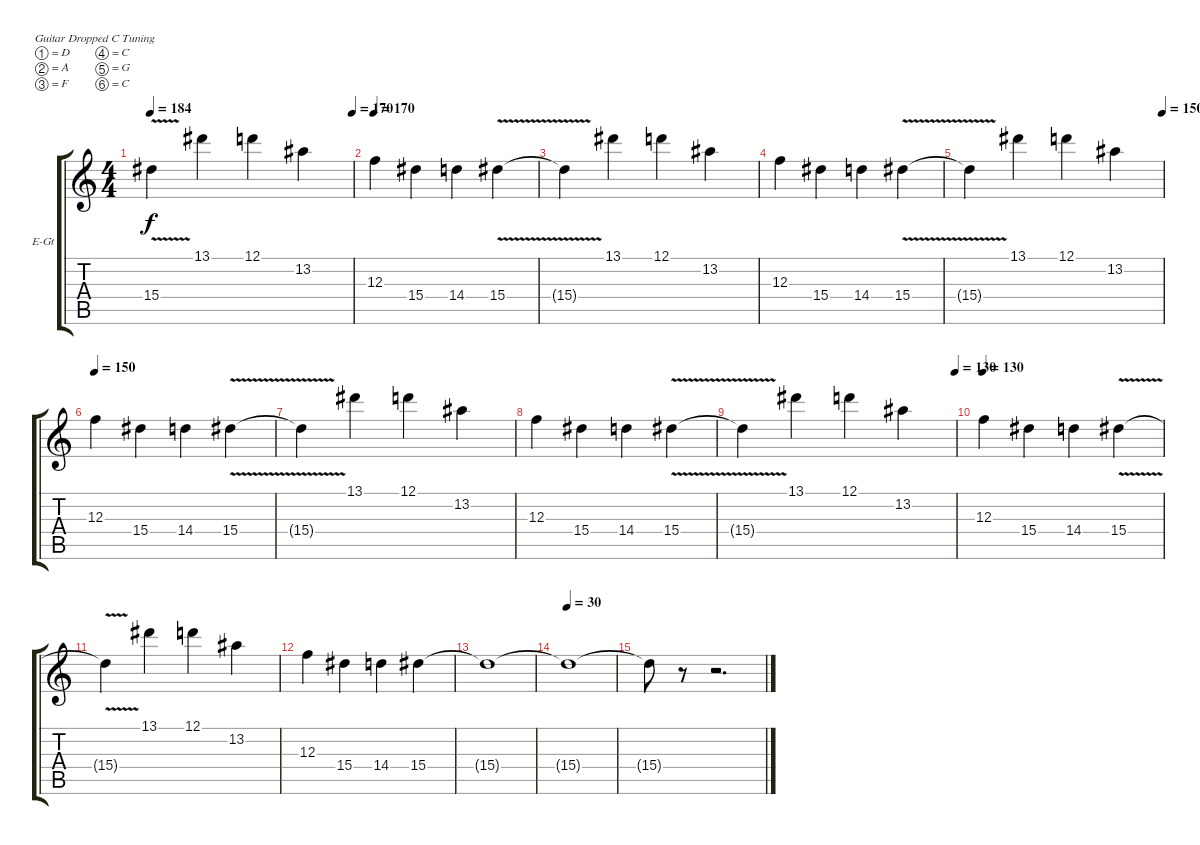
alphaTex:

\bracketExtendMode groupsimilarinstruments
\firstSystemTrackNameOrientation horizontal
\otherSystemsTrackNameOrientation horizontal
\track ("Lead Guitar" "E-Gt") {instrument distortionguitar}
\staff {score tabs}
\tuning (D4 A3 F3 C3 G2 C2)
\ts (4 4)
\tempo 184
\tempo (170 1)
\clef g2
\ks c
15.4{v t}.4{dy f} 13.1.4 12.1.4 13.2.4 |
\tempo 170
12.3.4 15.4.4 14.4.4 15.4{v}.4 |
15.4{v t}.4 13.1.4 12.1.4 13.2.4 |
12.3.4 15.4.4 14.4.4 15.4{v}.4 |
\tempo (150 1)
15.4{v t}.4 13.1.4 12.1.4 13.2.4 |
\tempo 150
12.3.4 15.4.4 14.4.4 15.4{v}.4 |
15.4{v t}.4 13.1.4 12.1.4 13.2.4 |
12.3.4 15.4.4 14.4.4 15.4{v}.4 |
\tempo (130 1)
15.4{v t}.4 13.1.4 12.1.4 13.2.4 |
\tempo 130
12.3.4 15.4.4 14.4.4 15.4{v}.4 |
15.4{v t}.4 13.1.4 12.1.4 13.2.4 |
12.3.4 15.4.4 14.4.4 15.4.4 |
15.4{t}.1 |
\tempo 30
15.4{t}.1 |
15.4{t}.8 r.8 r.2{d}
